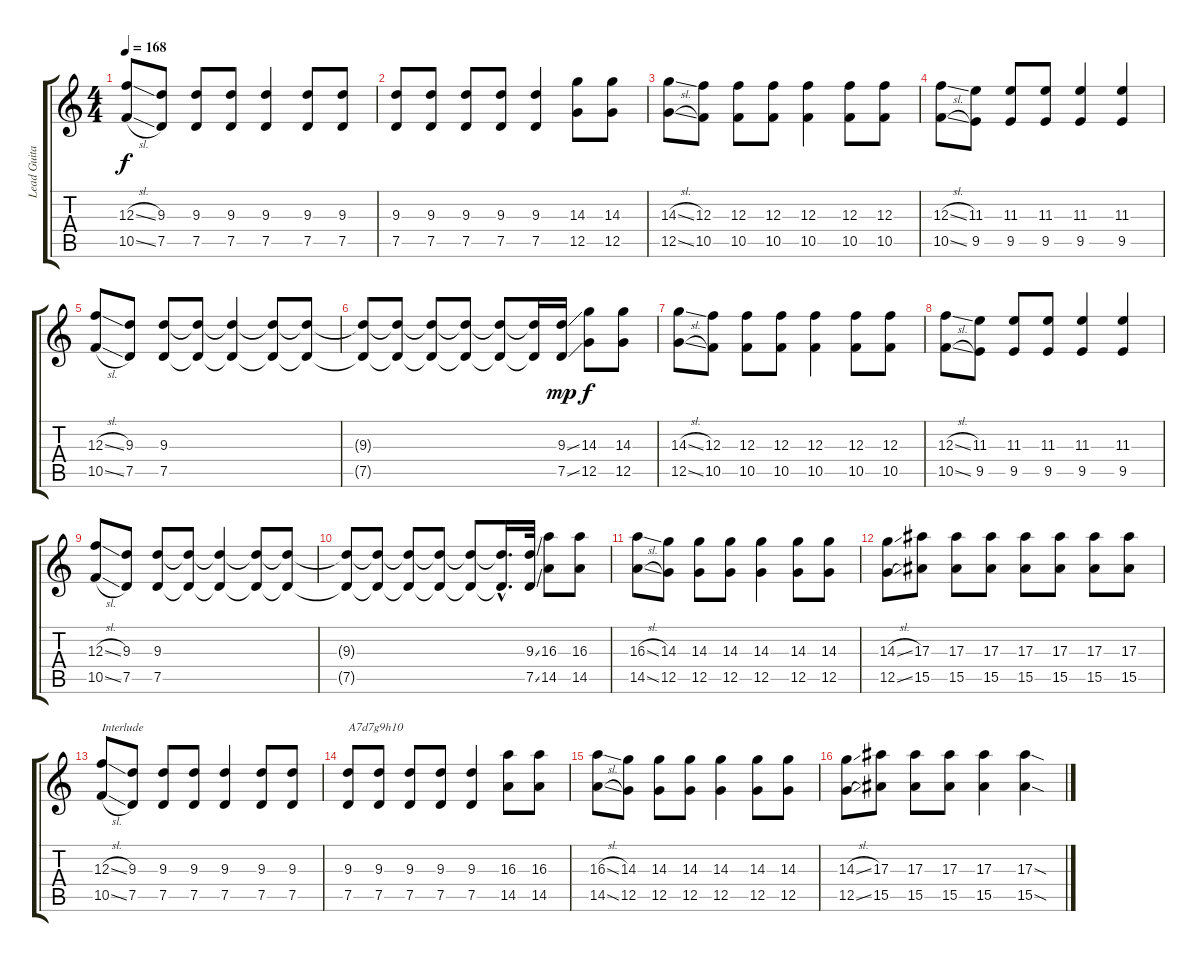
\track ("Lead Guitar (left)" "Lead Guita") {instrument distortionguitar}
\staff {score tabs}
\tuning (D4 A3 F3 C3 G2 D2) {hide}
\ts (4 4)
\tempo 168
\clef g2
\ks c
(12.3{sl} 10.5{sl}).8{dy f} (9.3 7.5).8 (9.3 7.5).8 (9.3 7.5).8 (9.3 7.5).4 (9.3 7.5).8 (9.3 7.5).8 |
(9.3 7.5).8 (9.3 7.5).8 (9.3 7.5).8 (9.3 7.5).8 (9.3 7.5).4 (14.3 12.5).8 (14.3 12.5).8 |
(14.3{sl} 12.5{sl}).8 (12.3 10.5).8 (12.3 10.5).8 (12.3 10.5).8 (12.3 10.5).4 (12.3 10.5).8 (12.3 10.5).8 |
(12.3{sl} 10.5{sl}).8 (11.3 9.5).8 (11.3 9.5).8 (11.3 9.5).8 (11.3 9.5).4 (11.3 9.5).4 |
(12.3{sl} 10.5{sl}).8{volume 9} (9.3 7.5).8 (9.3 7.5).8 (9.3{t} 7.5{t}).8 (9.3{t} 7.5{t}).4 (9.3{t} 7.5{t}).8 (9.3{t} 7.5{t}).8 |
(9.3{t} 7.5{t}).8 (9.3{t} 7.5{t}).8 (9.3{t} 7.5{t}).8 (9.3{t} 7.5{t}).8 (9.3{t} 7.5{t}).8 (9.3{t} 7.5{t}).16 (9.3{ss} 7.5{ss}).16{dy mp} (14.3 12.5).8{dy f} (14.3 12.5).8 |
(14.3{sl} 12.5{sl}).8 (12.3 10.5).8 (12.3 10.5).8 (12.3 10.5).8 (12.3 10.5).4 (12.3 10.5).8 (12.3 10.5).8 |
(12.3{sl} 10.5{sl}).8 (11.3 9.5).8 (11.3 9.5).8 (11.3 9.5).8 (11.3 9.5).4 (11.3 9.5).4 |
(12.3{sl} 10.5{sl}).8{volume 3} (9.3 7.5).8 (9.3 7.5).8 (9.3{t} 7.5{t}).8 (9.3{t} 7.5{t}).4 (9.3{t} 7.5{t}).8 (9.3{t} 7.5{t}).8 |
(9.3{t} 7.5{t}).8 (9.3{t} 7.5{t}).8 (9.3{t} 7.5{t}).8 (9.3{t} 7.5{t}).8 (9.3{t} 7.5{t}).8 (9.3{hac t} 7.5{hac t}).16{d} (9.3{ss} 7.5{ss}).32 (16.3 14.5).8 (16.3 14.5).8 |
(16.3{sl} 14.5{sl}).8 (14.3 12.5).8 (14.3 12.5).8 (14.3 12.5).8 (14.3 12.5).4 (14.3 12.5).8 (14.3 12.5).8 |
(14.3{sl} 12.5{sl}).8 (17.3 15.5).8 (17.3 15.5).8 (17.3 15.5).8 (17.3 15.5).8 (17.3 15.5).8 (17.3 15.5).8 (17.3 15.5).8 |
(12.3{sl} 10.5{sl}).8{txt "Interlude"} (9.3 7.5).8 (9.3 7.5).8 (9.3 7.5).8 (9.3 7.5).4 (9.3 7.5).8 (9.3 7.5).8 |
(9.3 7.5).8{txt "A7d7g9h10"} (9.3 7.5).8 (9.3 7.5).8 (9.3 7.5).8 (9.3 7.5).4 (16.3 14.5).8 (16.3 14.5).8 |
(16.3{sl} 14.5{sl}).8 (14.3 12.5).8 (14.3 12.5).8 (14.3 12.5).8 (14.3 12.5).4 (14.3 12.5).8 (14.3 12.5).8 |
(14.3{sl} 12.5{sl}).8 (17.3 15.5).8 (17.3 15.5).8 (17.3 15.5).8 (17.3 15.5).4 (17.3{sod} 15.5{sod}).4
